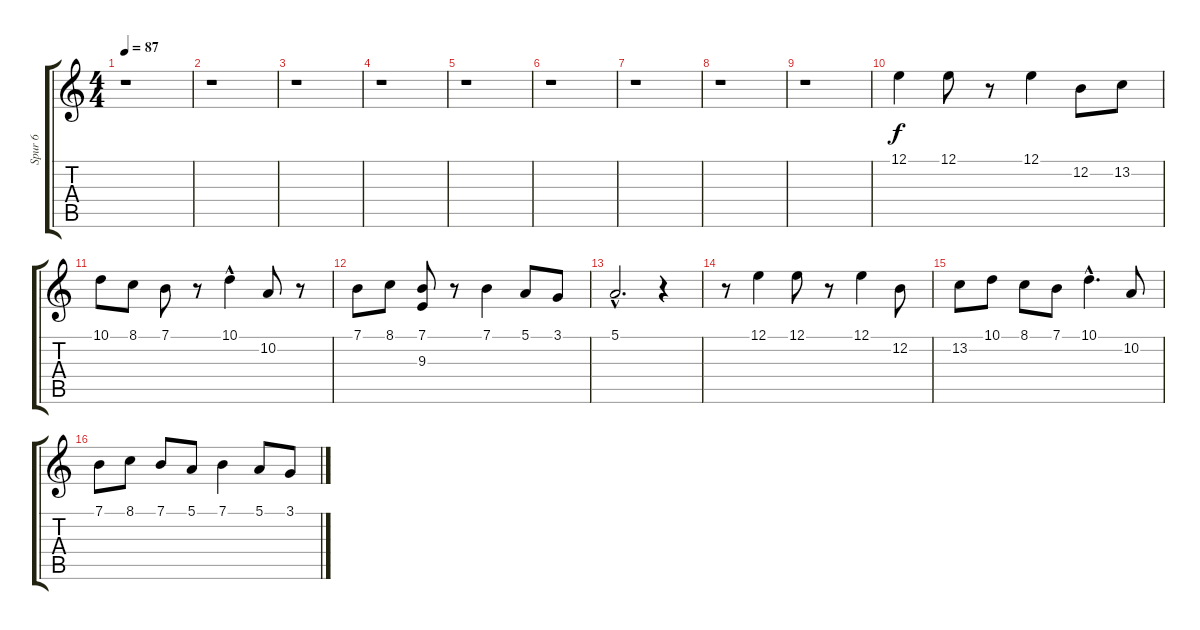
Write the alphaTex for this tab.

\track ("Spur 6" "Spur 6") {instrument fx8scifi}
\staff {score tabs}
\tuning (E4 B3 G3 D3 A2 E2) {hide}
\ts (4 4)
\tempo 87
\clef g2
\ks c
r.1{dy f instrument fx8scifi} |
r.1 |
r.1 |
r.1 |
r.1 |
r.1 |
r.1 |
r.1 |
r.1 |
12.1.4 12.1.8 r.8 12.1.4 12.2.8 13.2.8 |
10.1.8 8.1.8 7.1.8 r.8 10.1{hac}.4 10.2.8 r.8 |
7.1.8 8.1.8 (7.1 9.3).8 r.8 7.1.4 5.1.8 3.1.8 |
5.1{hac}.2{d} r.4 |
r.8 12.1.4 12.1.8 r.8 12.1.4 12.2.8 |
13.2.8 10.1.8 8.1.8 7.1.8 10.1{hac}.4{d} 10.2.8 |
7.1.8 8.1.8 7.1.8 5.1.8 7.1.4 5.1.8 3.1.8
